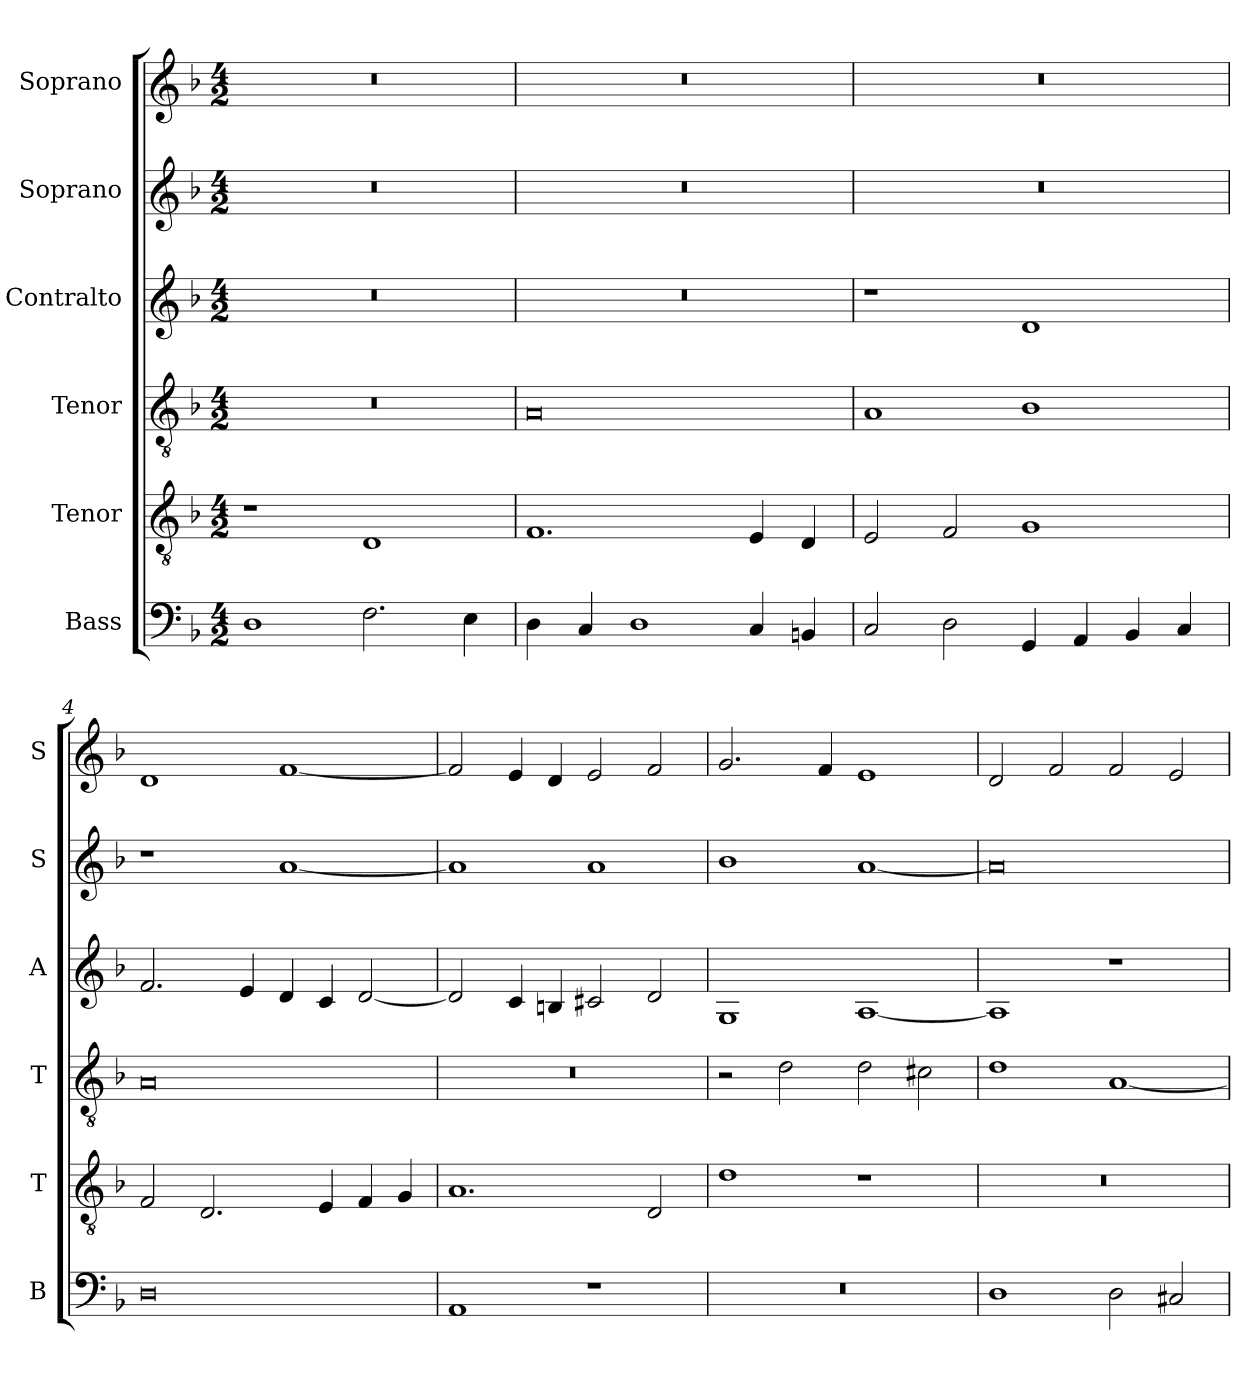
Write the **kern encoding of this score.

**kern	**kern	**kern	**kern	**kern	**kern
*part6	*part5	*part4	*part3	*part2	*part1
*staff6	*staff5	*staff4	*staff3	*staff2	*staff1
*I"Bass	*I"Tenor	*I"Tenor	*I"Contralto	*I"Soprano	*I"Soprano
*I'B	*I'T	*I'T	*I'A	*I'S	*I'S
*clefF4	*clefGv2	*clefGv2	*clefG2	*clefG2	*clefG2
*k[b-]	*k[b-]	*k[b-]	*k[b-]	*k[b-]	*k[b-]
*G:dor	*G:dor	*G:dor	*G:dor	*G:dor	*G:dor
*M4/2	*M4/2	*M4/2	*M4/2	*M4/2	*M4/2
=1	=1	=1	=1	=1	=1
1D	1r	0r	0r	0r	0r
2.F	1D	.	.	.	.
4E	.	.	.	.	.
=2	=2	=2	=2	=2	=2
4D	1.F	0A	0r	0r	0r
4C	.	.	.	.	.
1D	.	.	.	.	.
4C	4E	.	.	.	.
4BBn	4D	.	.	.	.
=3	=3	=3	=3	=3	=3
2C	2E	1A	1r	0r	0r
2D	2F	.	.	.	.
4GG	1G	1B-	1d	.	.
4AA	.	.	.	.	.
4BB-	.	.	.	.	.
4C	.	.	.	.	.
=4	=4	=4	=4	=4	=4
0D	2F	0A	2.f	1r	1d
.	2.D	.	.	.	.
.	.	.	4e	.	.
.	.	.	4d	[1a	[1f
.	4E	.	4c	.	.
.	4F	.	[2d	.	.
.	4G	.	.	.	.
=5	=5	=5	=5	=5	=5
1AA	1.A	0r	2d]	1a]	2f]
.	.	.	4c	.	4e
.	.	.	4Bn	.	4d
1r	.	.	2c#X	1a	2e
.	2D	.	2d	.	2f
=6	=6	=6	=6	=6	=6
0r	1d	2r	1G	1b-	2.g
.	.	2d	.	.	.
.	.	.	.	.	4f
.	1r	2d	[1A	[1a	1e
.	.	2c#X	.	.	.
=7	=7	=7	=7	=7	=7
1D	0r	1d	1A]	0a]	2d
.	.	.	.	.	2f
2D	.	[1A	1r	.	2f
2C#X	.	.	.	.	2e
=	=	=	=	=	=
*-	*-	*-	*-	*-	*-
